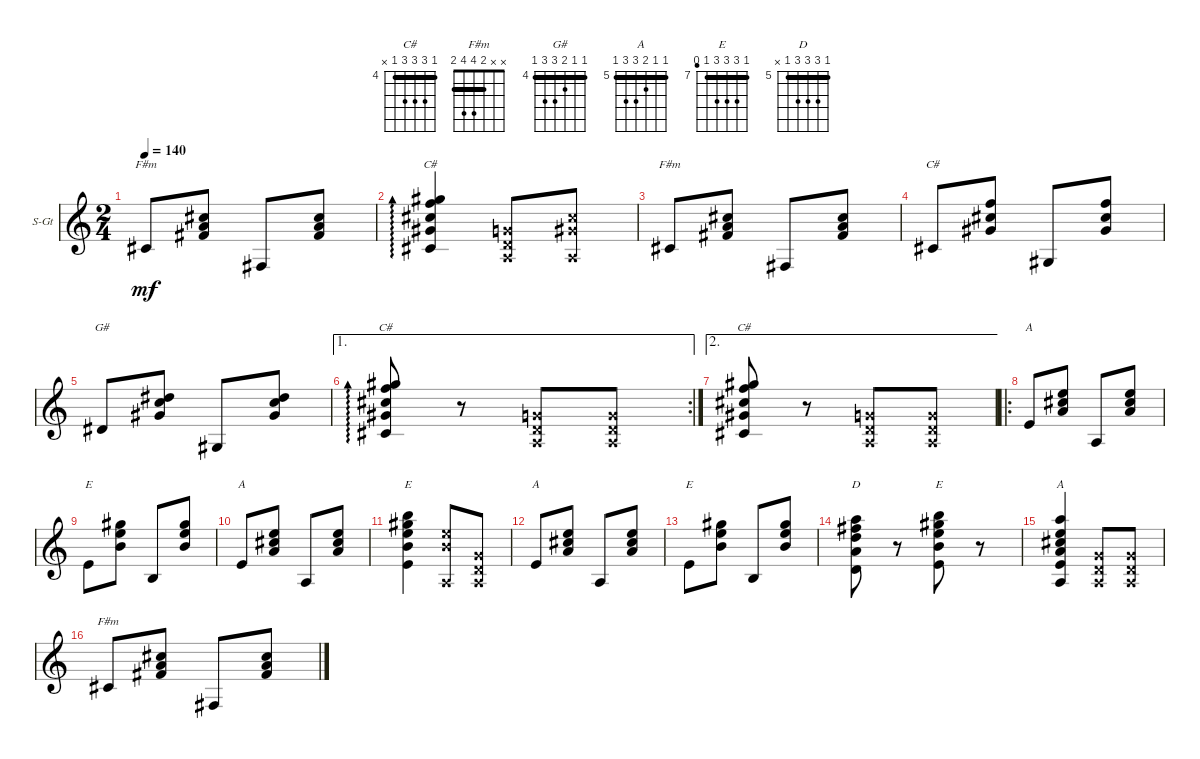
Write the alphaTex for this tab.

\defaultSystemsLayout 4
\bracketExtendMode groupsimilarinstruments
\firstSystemTrackNameOrientation horizontal
\otherSystemsTrackNameOrientation horizontal
\track ("Guitar 2" "S-Gt") {instrument acousticguitarsteel}
\staff {score}
\tuning (E4 B3 G3 D3 A2 E2)
\chord ("C#" 4 6 6 x x x) {firstfret 4}
\chord ("F#m" x x 2 4 4 2) {barre 2}
\chord ("G#" 4 4 5 6 6 4) {firstfret 4 barre (4 4)}
\chord ("C#" 4 6 6 6 4 x) {firstfret 4 barre 4}
\chord ("A" x 2 2 2 0 x) {barre (2 2)}
\chord ("E" x 0 1 2 x x)
\chord ("D" 5 7 7 7 5 x) {firstfret 5 barre 5}
\chord ("E" 7 9 9 9 7 6) {firstfret 7 barre 7}
\chord ("A" 5 5 6 7 7 5) {firstfret 5 barre (5 5)}
\ts (2 4)
\tempo 140
\clef g2
\ks c
4.5.8{ch "F#m" dy mf} (4.4 2.3 2.2).8 2.6.8 (4.4 2.3 2.2).8 |
(4.5 6.4 6.3 6.2 4.1).4{ad 0 ch "C#"} (0.5{x} 0.4{x} 0.3{x}).8 (6.4{x} 6.3{x} 0.5{x}).8 |
4.5.8{ch "F#m"} (4.4 2.3 2.2).8 2.6.8 (4.4 2.3 2.2).8 |
4.5.8{ch "C#"} (6.4 6.3 6.2).8 4.6.8 (6.4 6.3 6.2).8 |
6.5.8{ch "G#"} (6.4 5.3 4.2).8 4.6.8 (6.4 5.3 4.2).8 |
\ae 1
\rc 2
(4.5 6.4 6.3 6.2 4.1).8{ad 0 ch "C#"} r.8 (0.5{x} 0.4{x} 0.3{x}).8 (0.5{x} 0.3{x} 0.4{x}).8 |
\ae 2
(4.5 6.4 6.3 6.2 4.1).8{ch "C#"} r.8 (0.5{x} 0.4{x} 0.3{x}).8 (0.5{x} 0.3{x} 0.4{x}).8 |
\ro
7.5.8{ch "A"} (7.4 6.3 5.2).8 5.6.8 (7.4 6.3 5.2).8 |
7.5.8{ch "E"} (9.4 9.3 9.2).8 7.6.8 (9.4 9.3 9.2).8 |
7.5.8{ch "A"} (7.4 6.3 5.2).8 5.6.8 (7.4 6.3 5.2).8 |
(7.5 9.4 9.3 9.2 7.1).4{ch "E"} (9.4{x} 9.3{x} 0.5{x}).8 (0.3{x} 0.4{x} 0.5{x}).8 |
7.5.8{ch "A"} (7.4 6.3 5.2).8 5.6.8 (7.4 6.3 5.2).8 |
7.5.8{ch "E"} (9.4 9.3 9.2).8 7.6.8 (9.4 9.3 9.2).8 |
(5.5 7.4 7.3 7.2 5.1).8{ch "D"} r.8 (7.5 9.4 9.3 9.2 7.1).8{ch "E"} r.8 |
(5.6 7.5 7.4 6.3 5.2 5.1).4{ch "A"} (0.5{x} 0.4{x} 0.3{x}).8 (0.5{x} 0.4{x} 0.3{x}).8 |
4.5.8{ch "F#m"} (4.4 2.3 2.2).8 2.6.8 (4.4 2.3 2.2).8
